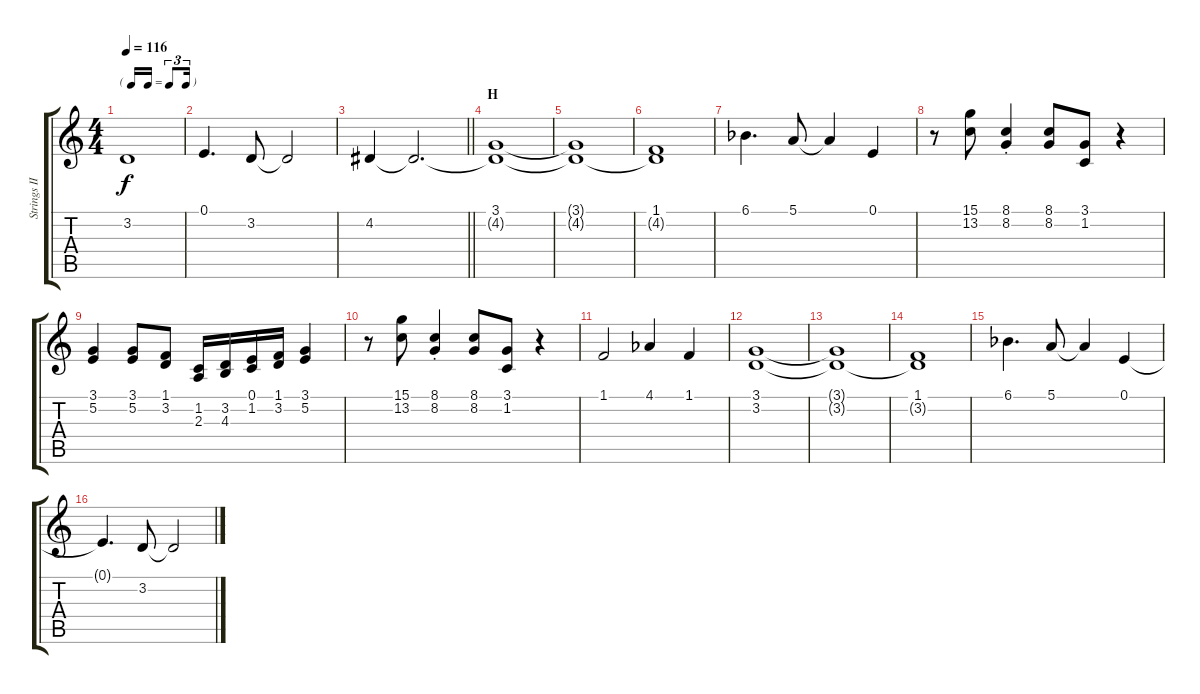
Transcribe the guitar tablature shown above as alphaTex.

\track ("Strings II" "Strings II") {instrument stringensemble1}
\staff {score tabs}
\tuning (E4 B3 G3 D3 A2 E2) {hide}
\ts (4 4)
\tf triplet16th
\tempo 116
\clef g2
\ks c
3.2{t}.1{dy f} |
0.1.4{d} 3.2.8 3.2{t}.2 |
\barLineRight lightlight
4.2.4 4.2{t}.2{d} |
\section ("" "H")
(3.1 4.2{t}).1 |
(3.1{t} 4.2{t}).1 |
(1.1 4.2{t}).1 |
6.1{acc b}.4{d} 5.1.8 5.1{t}.4 0.1.4 |
r.8 (15.1 13.2).8 (8.1{st} 8.2{st}).4 (8.1 8.2).8 (3.1 1.2).8 r.4 |
(3.1 5.2).4 (3.1 5.2).8 (1.1 3.2).8 (1.2 2.3).16 (3.2 4.3).16 (0.1 1.2).16 (1.1 3.2).16 (3.1 5.2).4 |
r.8 (15.1 13.2).8 (8.1{st} 8.2{st}).4 (8.1 8.2).8 (3.1 1.2).8 r.4 |
1.1.2 4.1{acc b}.4 1.1.4 |
(3.1 3.2).1 |
(3.1{t} 3.2{t}).1 |
(1.1 3.2{t}).1 |
6.1{acc b}.4{d} 5.1.8 5.1{t}.4 0.1.4 |
0.1{t}.4{d} 3.2.8 3.2{t}.2
